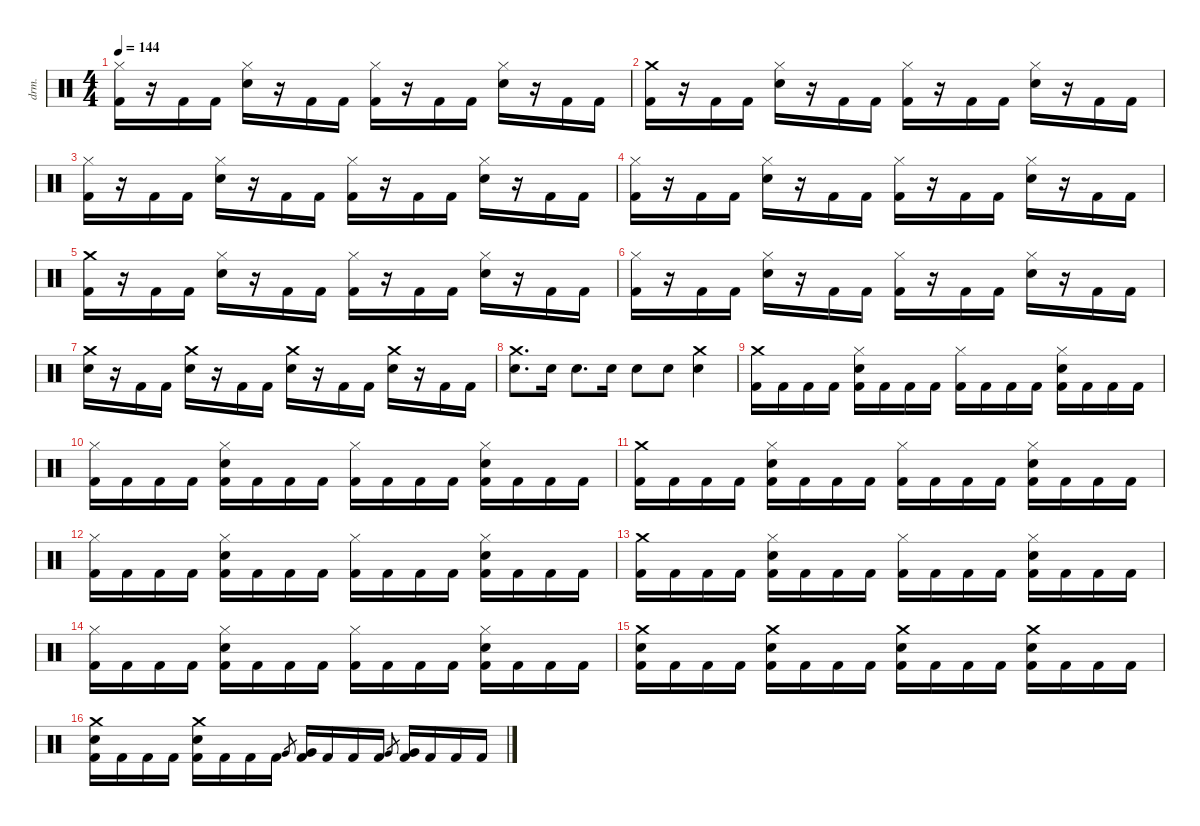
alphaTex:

\defaultSystemsLayout 4
\hideDynamics
\bracketExtendMode nobrackets
\track ("Percussion" "drm.") {instrument percussion}
\staff {score}
\articulation defaults
\ts (4 4)
\tempo 144
\clef neutral
\ks c
("Hi-Hat (closed)" "Kick (hit) 2").16{dy ff} r.16 "Kick (hit) 2".16{dy f} "Kick (hit) 2".16 ("Hi-Hat (closed)" "Snare (hit) 2").16{dy ff} r.16 "Kick (hit) 2".16{dy f} "Kick (hit) 2".16 ("Hi-Hat (closed)" "Kick (hit) 2").16{dy ff} r.16 "Kick (hit) 2".16{dy f} "Kick (hit) 2".16 ("Hi-Hat (closed)" "Snare (hit) 2").16{dy ff} r.16 "Kick (hit) 2".16{dy f} "Kick (hit) 2".16 |
("Crash medium (hit)" "Kick (hit) 2").16{dy ff} r.16 "Kick (hit) 2".16{dy f} "Kick (hit) 2".16 ("Hi-Hat (closed)" "Snare (hit) 2").16{dy ff} r.16 "Kick (hit) 2".16{dy f} "Kick (hit) 2".16 ("Hi-Hat (closed)" "Kick (hit) 2").16{dy ff} r.16 "Kick (hit) 2".16{dy f} "Kick (hit) 2".16 ("Hi-Hat (closed)" "Snare (hit) 2").16{dy ff} r.16 "Kick (hit) 2".16{dy f} "Kick (hit) 2".16 |
("Hi-Hat (closed)" "Kick (hit) 2").16{dy ff} r.16 "Kick (hit) 2".16{dy f} "Kick (hit) 2".16 ("Hi-Hat (closed)" "Snare (hit) 2").16{dy ff} r.16 "Kick (hit) 2".16{dy f} "Kick (hit) 2".16 ("Hi-Hat (closed)" "Kick (hit) 2").16{dy ff} r.16 "Kick (hit) 2".16{dy f} "Kick (hit) 2".16 ("Hi-Hat (closed)" "Snare (hit) 2").16{dy ff} r.16 "Kick (hit) 2".16{dy f} "Kick (hit) 2".16 |
("Hi-Hat (closed)" "Kick (hit) 2").16{dy ff} r.16 "Kick (hit) 2".16{dy f} "Kick (hit) 2".16 ("Hi-Hat (closed)" "Snare (hit) 2").16{dy ff} r.16 "Kick (hit) 2".16{dy f} "Kick (hit) 2".16 ("Hi-Hat (closed)" "Kick (hit) 2").16{dy ff} r.16 "Kick (hit) 2".16{dy f} "Kick (hit) 2".16 ("Hi-Hat (closed)" "Snare (hit) 2").16{dy ff} r.16 "Kick (hit) 2".16{dy f} "Kick (hit) 2".16 |
("Crash medium (hit)" "Kick (hit) 2").16{dy ff} r.16 "Kick (hit) 2".16{dy f} "Kick (hit) 2".16 ("Hi-Hat (closed)" "Snare (hit) 2").16{dy ff} r.16 "Kick (hit) 2".16{dy f} "Kick (hit) 2".16 ("Hi-Hat (closed)" "Kick (hit) 2").16{dy ff} r.16 "Kick (hit) 2".16{dy f} "Kick (hit) 2".16 ("Hi-Hat (closed)" "Snare (hit) 2").16{dy ff} r.16 "Kick (hit) 2".16{dy f} "Kick (hit) 2".16 |
("Hi-Hat (closed)" "Kick (hit) 2").16{dy ff} r.16 "Kick (hit) 2".16{dy f} "Kick (hit) 2".16 ("Hi-Hat (closed)" "Snare (hit) 2").16{dy ff} r.16 "Kick (hit) 2".16{dy f} "Kick (hit) 2".16 ("Hi-Hat (closed)" "Kick (hit) 2").16{dy ff} r.16 "Kick (hit) 2".16{dy f} "Kick (hit) 2".16 ("Hi-Hat (closed)" "Snare (hit) 2").16{dy ff} r.16 "Kick (hit) 2".16{dy f} "Kick (hit) 2".16 |
("Crash medium (hit)" "Snare (hit) 2").16{dy ff} r.16 "Kick (hit) 2".16{dy f} "Kick (hit) 2".16 ("Crash medium (hit)" "Snare (hit) 2").16{dy ff} r.16 "Kick (hit) 2".16{dy f} "Kick (hit) 2".16 ("Crash medium (hit)" "Snare (hit) 2").16{dy ff} r.16 "Kick (hit) 2".16{dy f} "Kick (hit) 2".16 ("Crash medium (hit)" "Snare (hit) 2").16{dy ff} r.16 "Kick (hit) 2".16{dy f} "Kick (hit) 2".16 |
("Crash medium (hit)" "Snare (hit) 2").8{d dy ff} "Snare (hit) 2".16 "Snare (hit) 2".8{d} "Snare (hit) 2".16 "Snare (hit) 2".8 "Snare (hit) 2".8 ("Crash medium (hit)" "Snare (hit) 2").4 |
("Crash medium (hit)" "Kick (hit) 2").16 "Kick (hit) 2".16{dy f} "Kick (hit) 2".16 "Kick (hit) 2".16 ("Hi-Hat (closed)" "Snare (hit) 2" "Kick (hit) 2").16{dy ff} "Kick (hit) 2".16{dy f} "Kick (hit) 2".16 "Kick (hit) 2".16 ("Hi-Hat (closed)" "Kick (hit) 2").16{dy ff} "Kick (hit) 2".16{dy f} "Kick (hit) 2".16 "Kick (hit) 2".16 ("Hi-Hat (closed)" "Snare (hit) 2" "Kick (hit) 2").16{dy ff} "Kick (hit) 2".16{dy f} "Kick (hit) 2".16 "Kick (hit) 2".16 |
("Hi-Hat (closed)" "Kick (hit) 2").16{dy ff} "Kick (hit) 2".16{dy f} "Kick (hit) 2".16 "Kick (hit) 2".16 ("Hi-Hat (closed)" "Snare (hit) 2" "Kick (hit) 2").16{dy ff} "Kick (hit) 2".16{dy f} "Kick (hit) 2".16 "Kick (hit) 2".16 ("Hi-Hat (closed)" "Kick (hit) 2").16{dy ff} "Kick (hit) 2".16{dy f} "Kick (hit) 2".16 "Kick (hit) 2".16 ("Hi-Hat (closed)" "Snare (hit) 2" "Kick (hit) 2").16{dy ff} "Kick (hit) 2".16{dy f} "Kick (hit) 2".16 "Kick (hit) 2".16 |
("Crash medium (hit)" "Kick (hit) 2").16{dy ff} "Kick (hit) 2".16{dy f} "Kick (hit) 2".16 "Kick (hit) 2".16 ("Hi-Hat (closed)" "Snare (hit) 2" "Kick (hit) 2").16{dy ff} "Kick (hit) 2".16{dy f} "Kick (hit) 2".16 "Kick (hit) 2".16 ("Hi-Hat (closed)" "Kick (hit) 2").16{dy ff} "Kick (hit) 2".16{dy f} "Kick (hit) 2".16 "Kick (hit) 2".16 ("Hi-Hat (closed)" "Snare (hit) 2" "Kick (hit) 2").16{dy ff} "Kick (hit) 2".16{dy f} "Kick (hit) 2".16 "Kick (hit) 2".16 |
("Hi-Hat (closed)" "Kick (hit) 2").16{dy ff} "Kick (hit) 2".16{dy f} "Kick (hit) 2".16 "Kick (hit) 2".16 ("Hi-Hat (closed)" "Snare (hit) 2" "Kick (hit) 2").16{dy ff} "Kick (hit) 2".16{dy f} "Kick (hit) 2".16 "Kick (hit) 2".16 ("Hi-Hat (closed)" "Kick (hit) 2").16{dy ff} "Kick (hit) 2".16{dy f} "Kick (hit) 2".16 "Kick (hit) 2".16 ("Hi-Hat (closed)" "Snare (hit) 2" "Kick (hit) 2").16{dy ff} "Kick (hit) 2".16{dy f} "Kick (hit) 2".16 "Kick (hit) 2".16 |
("Crash medium (hit)" "Kick (hit) 2").16{dy ff} "Kick (hit) 2".16{dy f} "Kick (hit) 2".16 "Kick (hit) 2".16 ("Hi-Hat (closed)" "Snare (hit) 2" "Kick (hit) 2").16{dy ff} "Kick (hit) 2".16{dy f} "Kick (hit) 2".16 "Kick (hit) 2".16 ("Hi-Hat (closed)" "Kick (hit) 2").16{dy ff} "Kick (hit) 2".16{dy f} "Kick (hit) 2".16 "Kick (hit) 2".16 ("Hi-Hat (closed)" "Snare (hit) 2" "Kick (hit) 2").16{dy ff} "Kick (hit) 2".16{dy f} "Kick (hit) 2".16 "Kick (hit) 2".16 |
("Hi-Hat (closed)" "Kick (hit) 2").16{dy ff} "Kick (hit) 2".16{dy f} "Kick (hit) 2".16 "Kick (hit) 2".16 ("Hi-Hat (closed)" "Snare (hit) 2" "Kick (hit) 2").16{dy ff} "Kick (hit) 2".16{dy f} "Kick (hit) 2".16 "Kick (hit) 2".16 ("Hi-Hat (closed)" "Kick (hit) 2").16{dy ff} "Kick (hit) 2".16{dy f} "Kick (hit) 2".16 "Kick (hit) 2".16 ("Hi-Hat (closed)" "Snare (hit) 2" "Kick (hit) 2").16{dy ff} "Kick (hit) 2".16{dy f} "Kick (hit) 2".16 "Kick (hit) 2".16 |
("Crash medium (hit)" "Snare (hit) 2" "Kick (hit) 2").16{dy ff} "Kick (hit) 2".16{dy f} "Kick (hit) 2".16 "Kick (hit) 2".16 ("Crash medium (hit)" "Snare (hit) 2" "Kick (hit) 2").16{dy ff} "Kick (hit) 2".16{dy f} "Kick (hit) 2".16 "Kick (hit) 2".16 ("Crash medium (hit)" "Snare (hit) 2" "Kick (hit) 2").16{dy ff} "Kick (hit) 2".16{dy f} "Kick (hit) 2".16 "Kick (hit) 2".16 ("Crash medium (hit)" "Snare (hit) 2" "Kick (hit) 2").16{dy ff} "Kick (hit) 2".16{dy f} "Kick (hit) 2".16 "Kick (hit) 2".16 |
("Crash medium (hit)" "Snare (hit) 2" "Kick (hit) 2").16{dy ff} "Kick (hit) 2".16{dy f} "Kick (hit) 2".16 "Kick (hit) 2".16 ("Crash medium (hit)" "Snare (hit) 2" "Kick (hit) 2").16{dy ff} "Kick (hit) 2".16{dy f} "Kick (hit) 2".16 "Kick (hit) 2".16 "Very Low Tom (hit)".8{gr} ("Very Low Tom (hit)" "Kick (hit) 2").16{dy ff} "Kick (hit) 2".16{dy f} "Kick (hit) 2".16 "Kick (hit) 2".16 "Very Low Tom (hit)".8{gr} ("Very Low Tom (hit)" "Kick (hit) 2").16{dy ff} "Kick (hit) 2".16{dy f} "Kick (hit) 2".16 "Kick (hit) 2".16
